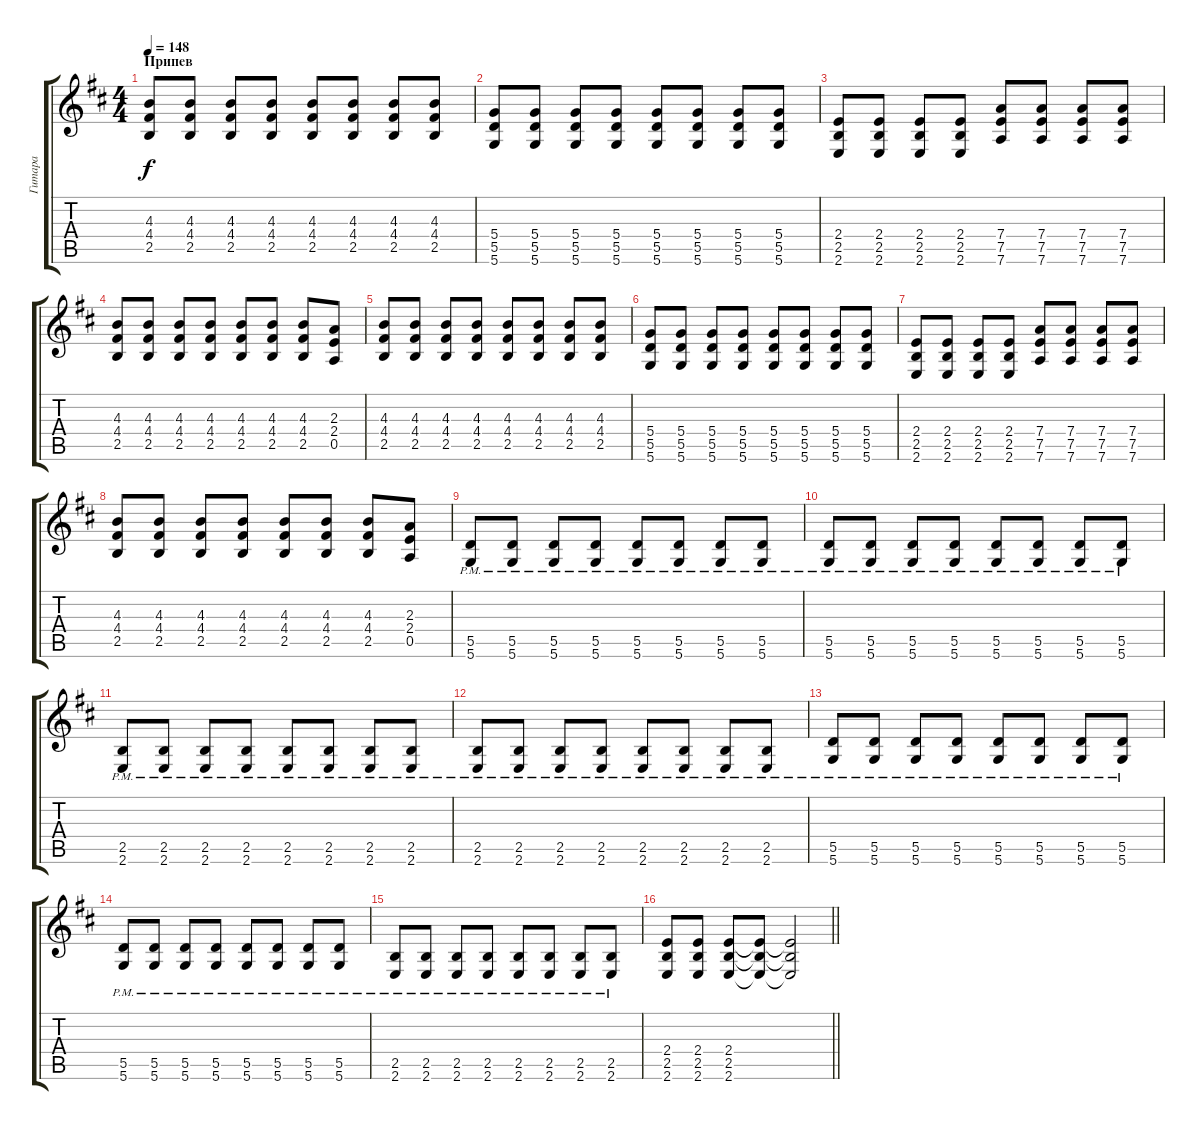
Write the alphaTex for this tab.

\track ("Гитара" "Гитара") {instrument distortionguitar}
\staff {score tabs}
\tuning (E4 B3 G3 D3 A2 D2) {hide}
\ts (4 4)
\section ("" "Припев")
\tempo 148
\clef g2
\ks bminor
(4.3 4.4 2.5).8{dy f} (4.3 4.4 2.5).8 (4.3 4.4 2.5).8 (4.3 4.4 2.5).8 (4.3 4.4 2.5).8 (4.3 4.4 2.5).8 (4.3 4.4 2.5).8 (4.3 4.4 2.5).8 |
(5.4 5.5 5.6).8 (5.4 5.5 5.6).8 (5.4 5.5 5.6).8 (5.4 5.5 5.6).8 (5.4 5.5 5.6).8 (5.4 5.5 5.6).8 (5.4 5.5 5.6).8 (5.4 5.5 5.6).8 |
(2.4 2.5 2.6).8 (2.4 2.5 2.6).8 (2.4 2.5 2.6).8 (2.4 2.5 2.6).8 (7.4 7.5 7.6).8 (7.4 7.5 7.6).8 (7.4 7.5 7.6).8 (7.4 7.5 7.6).8 |
(4.3 4.4 2.5).8 (4.3 4.4 2.5).8 (4.3 4.4 2.5).8 (4.3 4.4 2.5).8 (4.3 4.4 2.5).8 (4.3 4.4 2.5).8 (4.3 4.4 2.5).8 (2.3 2.4 0.5).8 |
(4.3 4.4 2.5).8 (4.3 4.4 2.5).8 (4.3 4.4 2.5).8 (4.3 4.4 2.5).8 (4.3 4.4 2.5).8 (4.3 4.4 2.5).8 (4.3 4.4 2.5).8 (4.3 4.4 2.5).8 |
(5.4 5.5 5.6).8 (5.4 5.5 5.6).8 (5.4 5.5 5.6).8 (5.4 5.5 5.6).8 (5.4 5.5 5.6).8 (5.4 5.5 5.6).8 (5.4 5.5 5.6).8 (5.4 5.5 5.6).8 |
(2.4 2.5 2.6).8 (2.4 2.5 2.6).8 (2.4 2.5 2.6).8 (2.4 2.5 2.6).8 (7.4 7.5 7.6).8 (7.4 7.5 7.6).8 (7.4 7.5 7.6).8 (7.4 7.5 7.6).8 |
(4.3 4.4 2.5).8 (4.3 4.4 2.5).8 (4.3 4.4 2.5).8 (4.3 4.4 2.5).8 (4.3 4.4 2.5).8 (4.3 4.4 2.5).8 (4.3 4.4 2.5).8 (2.3 2.4 0.5).8 |
(5.5{pm} 5.6{pm}).8 (5.5{pm} 5.6{pm}).8 (5.5{pm} 5.6{pm}).8 (5.5{pm} 5.6{pm}).8 (5.5{pm} 5.6{pm}).8 (5.5{pm} 5.6{pm}).8 (5.5{pm} 5.6{pm}).8 (5.5{pm} 5.6{pm}).8 |
(5.5{pm} 5.6{pm}).8 (5.5{pm} 5.6{pm}).8 (5.5{pm} 5.6{pm}).8 (5.5{pm} 5.6{pm}).8 (5.5{pm} 5.6{pm}).8 (5.5{pm} 5.6{pm}).8 (5.5{pm} 5.6{pm}).8 (5.5{pm} 5.6{pm}).8 |
(2.5{pm} 2.6{pm}).8 (2.5{pm} 2.6{pm}).8 (2.5{pm} 2.6{pm}).8 (2.5{pm} 2.6{pm}).8 (2.5{pm} 2.6{pm}).8 (2.5{pm} 2.6{pm}).8 (2.5{pm} 2.6{pm}).8 (2.5{pm} 2.6{pm}).8 |
(2.5{pm} 2.6{pm}).8 (2.5{pm} 2.6{pm}).8 (2.5{pm} 2.6{pm}).8 (2.5{pm} 2.6{pm}).8 (2.5{pm} 2.6{pm}).8 (2.5{pm} 2.6{pm}).8 (2.5{pm} 2.6{pm}).8 (2.5{pm} 2.6{pm}).8 |
(5.5{pm} 5.6{pm}).8 (5.5{pm} 5.6{pm}).8 (5.5{pm} 5.6{pm}).8 (5.5{pm} 5.6{pm}).8 (5.5{pm} 5.6{pm}).8 (5.5{pm} 5.6{pm}).8 (5.5{pm} 5.6{pm}).8 (5.5{pm} 5.6{pm}).8 |
(5.5{pm} 5.6{pm}).8 (5.5{pm} 5.6{pm}).8 (5.5{pm} 5.6{pm}).8 (5.5{pm} 5.6{pm}).8 (5.5{pm} 5.6{pm}).8 (5.5{pm} 5.6{pm}).8 (5.5{pm} 5.6{pm}).8 (5.5{pm} 5.6{pm}).8 |
(2.5{pm} 2.6{pm}).8 (2.5{pm} 2.6{pm}).8 (2.5{pm} 2.6{pm}).8 (2.5{pm} 2.6{pm}).8 (2.5{pm} 2.6{pm}).8 (2.5{pm} 2.6{pm}).8 (2.5{pm} 2.6{pm}).8 (2.5{pm} 2.6{pm}).8 |
\barLineRight lightlight
(2.4 2.5 2.6).8 (2.4 2.5 2.6).8 (2.4 2.5 2.6).8 (2.4{t} 2.5{t} 2.6{t}).8 (2.4{t} 2.5{t} 2.6{t}).2
